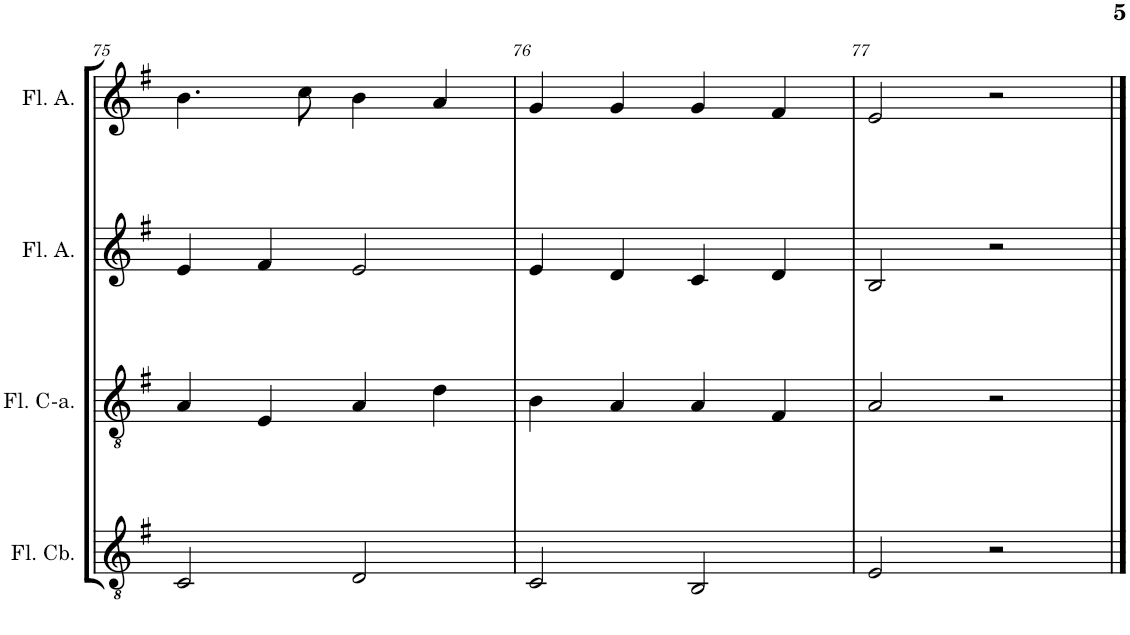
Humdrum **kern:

**kern	**kern	**kern	**kern
*part4	*part3	*part2	*part1
*staff4	*staff3	*staff2	*staff1
*I"Flûte Contrebasse	*I"Flûte Contre-alto	*I"Flûte Alto	*I"Flûte Alto
*I'Fl. Cb.	*I'Fl. C-a.	*I'Fl. A.	*I'Fl. A.
!!LO:PB:g=z
*clefGv2	*clefGv2	*clefG2	*clefG2
*k[f#]	*k[f#]	*k[f#]	*k[f#]
*M4/4	*M4/4	*M4/4	*M4/4
=75	=75	=75	=75
2C/	4A/	4e/	4.b\
.	4E/	4f#/	.
.	.	.	8cc\
2D/	4A/	2e/	4b\
.	4d\	.	4a/
=76	=76	=76	=76
2C/	4B\	4e/	4g/
.	4A/	4d/	4g/
2BB/	4A/	4c/	4g/
.	4F#/	4d/	4f#/
=77	=77	=77	=77
2E/	2A/	2B/	2e/
2r	2r	2r	2r
==	==	==	==
*-	*-	*-	*-
